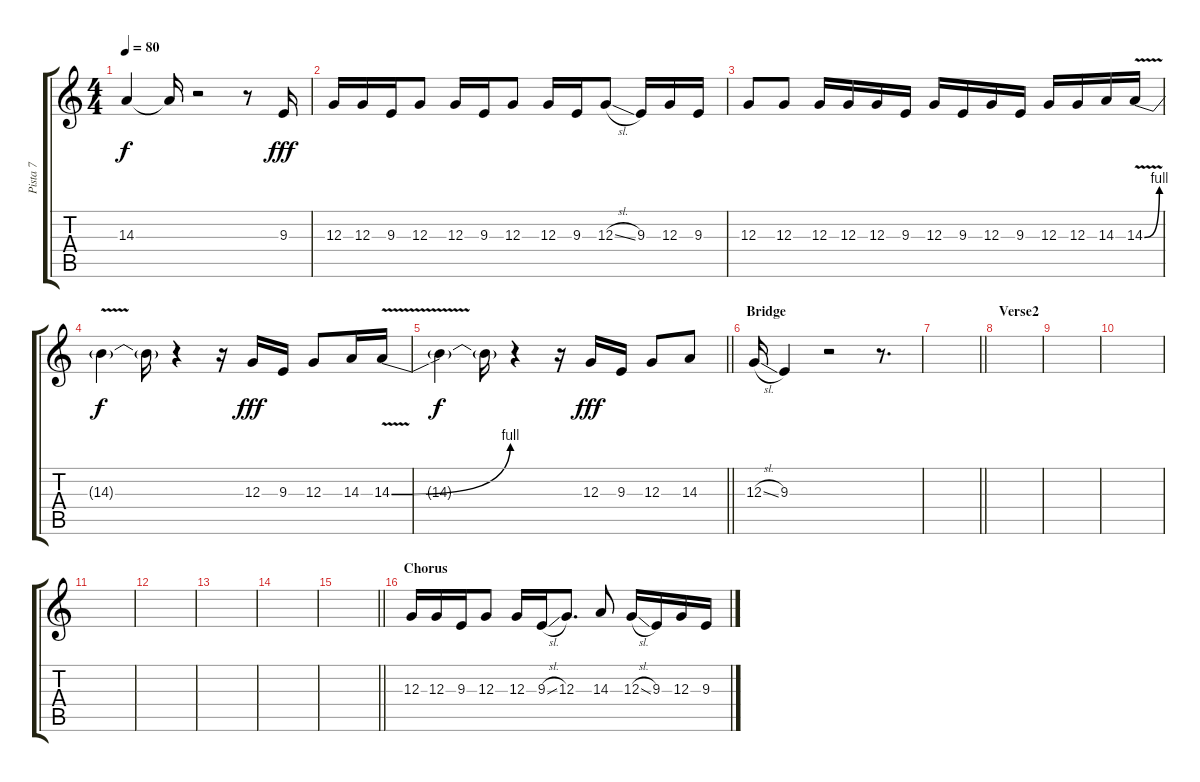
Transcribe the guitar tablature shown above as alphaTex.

\track ("Pista 7" "Pista 7") {instrument englishhorn}
\staff {score tabs}
\tuning (E4 B3 G3 D3 A2 E2) {hide}
\ts (4 4)
\tempo 80
\clef g2
\ks c
14.3{t}.4{dy f} 14.3{t}.16 r.2 r.8 9.3.16{dy fff} |
12.3.16 12.3.16 9.3.16 12.3.8 12.3.16 9.3.16 12.3.8 12.3.16 9.3.16 12.3{sl}.8 9.3.16 12.3.16 9.3.16 |
12.3.8 12.3.8 12.3.16 12.3.16 12.3.16 9.3.16 12.3.16 9.3.16 12.3.16 9.3.16 12.3.16 12.3.16 14.3.16 14.3{be (bend 0 0 60 4) v}.16 |
14.3{t}.4{dy f} 14.3{t}.16 r.4 r.16 12.3.16{dy fff} 9.3.16 12.3.8 14.3.16 14.3{be (bend 0 0 60 4) v}.16 |
\barLineRight lightlight
14.3{t}.4{dy f} 14.3{t}.16 r.4 r.16 12.3.16{dy fff} 9.3.16 12.3.8 14.3.8 |
\section ("" "Bridge")
12.3{sl}.16 9.3.4 r.2 r.8{d} |
\barLineRight lightlight
|
\section ("" "Verse2")
|
|
|
|
|
|
|
\barLineRight lightlight
|
\section ("" "Chorus")
12.3.16 12.3.16 9.3.16 12.3.8 12.3.16 9.3{sl}.16 12.3.8{d} 14.3.8 12.3{sl}.16 9.3.16 12.3.16 9.3.16
